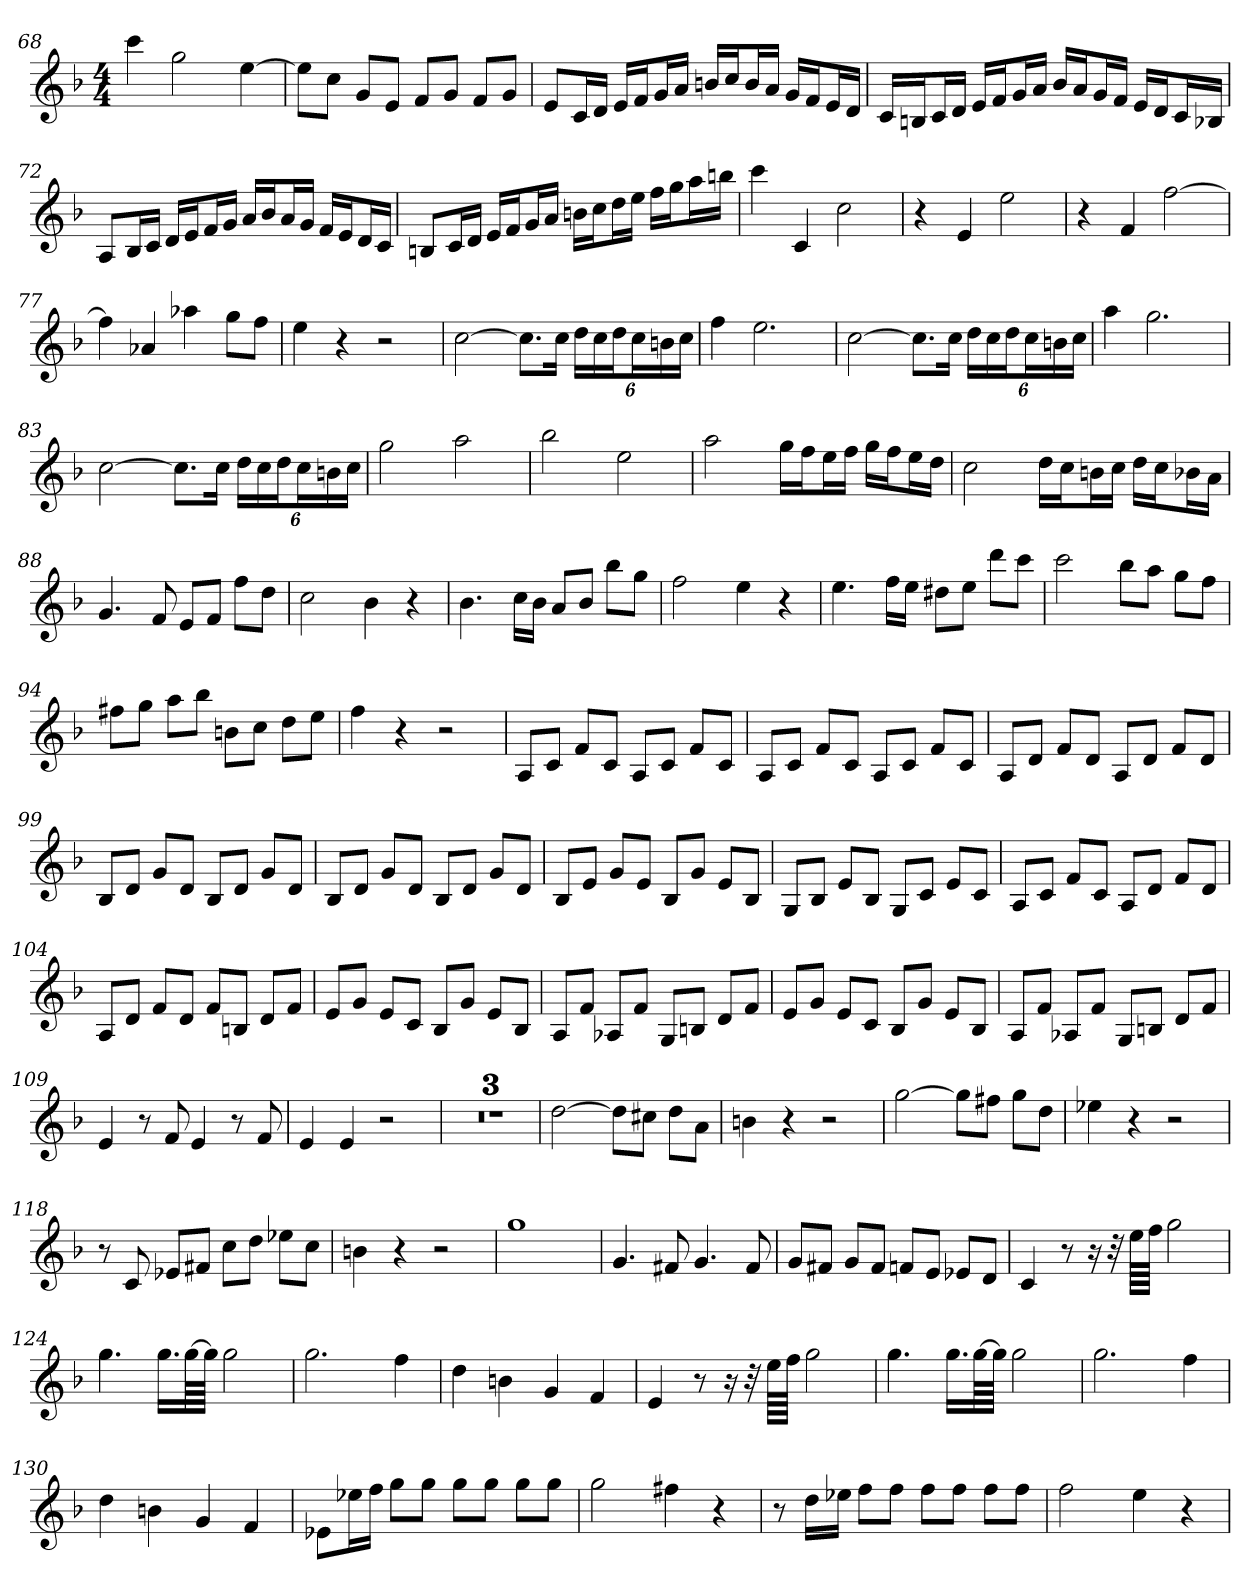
**kern
*part1
*staff1
*clefG2
*k[b-]
*F:
*M4/4
=68
4ccc
2gg
[4ee
=69
8ee\L]
8cc\J
8g/L
8e/J
8f/L
8g/J
8f/L
8g/J
=70
8e/L
16c/L
16d/JJ
16e/LL
16f/J
16g/L
16a/JJ
16bn/LL
16cc/J
16b/L
16a/JJ
16g/LL
16f/J
16e/L
16d/JJ
=71
16c/LL
16Bn/J
16c/L
16d/JJ
16e/LL
16f/J
16g/L
16a/JJ
16b-/LL
16a/J
16g/L
16f/JJ
16e/LL
16d/J
16c/L
16B-X/JJ
=72
8A/L
16B-/L
16c/JJ
16d/LL
16e/J
16f/L
16g/JJ
16a/LL
16b-/J
16a/L
16g/JJ
16f/LL
16e/J
16d/L
16c/JJ
=73
8Bn/L
16c/L
16d/JJ
16e/LL
16f/J
16g/L
16a/JJ
16bn\LL
16cc\J
16dd\L
16ee\JJ
16ff\LL
16gg\J
16aa\L
16bbn\JJ
=74
4ccc
4c
2cc
=75
4r
4e
2ee
=76
4r
4f
[2ff
=77
4ff]
4a-X
4aa-X
8gg\L
8ff\J
=78
4ee
4r
2r
=79
[2cc
8.cc\L]
16cc\Jk
24dd\LL
24cc\
24dd\J
24cc\L
24bn\
24cc\JJ
=80
4ff
2.ee
=81
[2cc
8.cc\L]
16cc\Jk
24dd\LL
24cc\
24dd\J
24cc\L
24bn\
24cc\JJ
=82
4aa
2.gg
=83
[2cc
8.cc\L]
16cc\Jk
24dd\LL
24cc\
24dd\J
24cc\L
24bn\
24cc\JJ
=84
2gg
2aa
=85
2bb-
2ee
=86
2aa
16gg\LL
16ff\J
16ee\L
16ff\JJ
16gg\LL
16ff\J
16ee\L
16dd\JJ
=87
2cc
16dd\LL
16cc\J
16bn\L
16cc\JJ
16dd\LL
16cc\J
16b-X\L
16a\JJ
=88
4.g
8f
8e/L
8f/J
8ff\L
8dd\J
=89
2cc
4b-
4r
=90
4.b-
16cc\LL
16b-\JJ
8a/L
8b-/J
8bb-\L
8gg\J
=91
2ff
4ee
4r
=92
4.ee
16ff\LL
16ee\JJ
8dd#X\L
8ee\J
8ddd\L
8ccc\J
=93
2ccc
8bb-\L
8aa\J
8gg\L
8ff\J
=94
8ff#X\L
8gg\J
8aa\L
8bb-\J
8bn\L
8cc\J
8dd\L
8ee\J
=95
4ff
4r
2r
=96
8A/L
8c/J
8f/L
8c/J
8A/L
8c/J
8f/L
8c/J
=97
8A/L
8c/J
8f/L
8c/J
8A/L
8c/J
8f/L
8c/J
=98
8A/L
8d/J
8f/L
8d/J
8A/L
8d/J
8f/L
8d/J
=99
8B-/L
8d/J
8g/L
8d/J
8B-/L
8d/J
8g/L
8d/J
=100
8B-/L
8d/J
8g/L
8d/J
8B-/L
8d/J
8g/L
8d/J
=101
8B-/L
8e/J
8g/L
8e/J
8B-/L
8g/J
8e/L
8B-/J
=102
8G/L
8B-/J
8e/L
8B-/J
8G/L
8c/J
8e/L
8c/J
=103
8A/L
8c/J
8f/L
8c/J
8A/L
8d/J
8f/L
8d/J
=104
8A/L
8d/J
8f/L
8d/J
8f/L
8Bn/J
8d/L
8f/J
=105
8e/L
8g/J
8e/L
8c/J
8B-/L
8g/J
8e/L
8B-/J
=106
8A/L
8f/J
8A-X/L
8f/J
8G/L
8Bn/J
8d/L
8f/J
=107
8e/L
8g/J
8e/L
8c/J
8B-/L
8g/J
8e/L
8B-/J
=108
8A/L
8f/J
8A-X/L
8f/J
8G/L
8Bn/J
8d/L
8f/J
=109
4e
8r
8f
4e
8r
8f
=110
4e
4e
2r
=111
1r
=112
1r
=113
1r
=114
[2dd
8dd\L]
8cc#X\J
8dd\L
8a\J
=115
4bn
4r
2r
=116
[2gg
8gg\L]
8ff#X\J
8gg\L
8dd\J
=117
4ee-X
4r
2r
=118
8r
8c
8e-X/L
8f#X/J
8cc\L
8dd\J
8ee-X\L
8cc\J
=119
4bn
4r
2r
=120
1gg
=121
4.g
8f#X
4.g
8f#
=122
8g/L
8f#X/J
8g/L
8f#/J
8fn/L
8e/J
8e-X/L
8d/J
=123
4c
8r
16r
32r
64ee\LLLL
64ff\JJJJ
2gg
=124
4.gg
16.gg\LL
[64gg\LL
64gg\JJJJ]
2gg
=125
2.gg
4ff
=126
4dd
4bn
4g
4f
=127
4e
8r
16r
32r
64ee\LLLL
64ff\JJJJ
2gg
=128
4.gg
16.gg\LL
[64gg\LL
64gg\JJJJ]
2gg
=129
2.gg
4ff
=130
4dd
4bn
4g
4f
=131
8e-X\L
16ee-X\L
16ff\JJ
8gg\L
8gg\J
8gg\L
8gg\J
8gg\L
8gg\J
=132
2gg
4ff#X
4r
=133
8r
16dd\LL
16ee-X\JJ
8ff\L
8ff\J
8ff\L
8ff\J
8ff\L
8ff\J
=134
2ff
4ee
4r
=
*-
